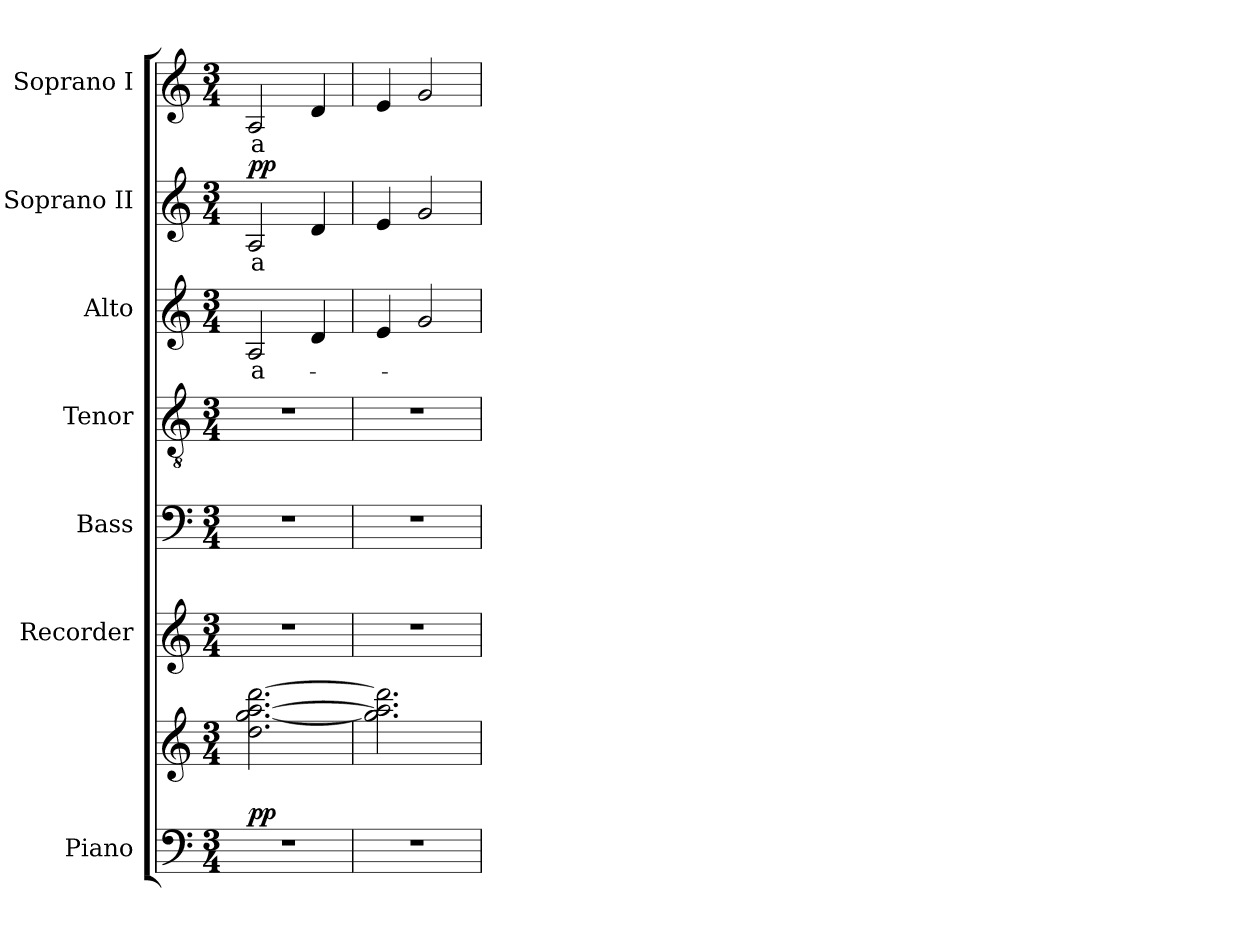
**kern	**kern	**dynam	**kern	**kern	**kern	**kern	**text	**kern	**text	**dynam	**kern	**text
*part7	*part7	*part7	*part6	*part5	*part4	*part3	*part3	*part2	*part2	*part2	*part1	*part1
*staff8	*staff7	*staff7/8	*staff6	*staff5	*staff4	*staff3	*staff3	*staff2	*staff2	*staff2	*staff1	*staff1
*I"Piano	*	*	*I"Recorder	*I"Bass	*I"Tenor	*I"Alto	*	*I"Soprano II	*	*	*I"Soprano I	*
*I'Pno.	*	*	*I'R.	*I'B.	*I'T.	*I'A.	*	*I'S.2	*	*	*I'S.1	*
*clefF4	*clefG2	*	*clefG2	*clefF4	*clefGv2	*clefG2	*	*clefG2	*	*	*clefG2	*
*k[]	*k[]	*	*k[]	*k[]	*k[]	*k[]	*	*k[]	*	*	*k[]	*
*M3/4	*M3/4	*	*M3/4	*M3/4	*M3/4	*M3/4	*	*M3/4	*	*	*M3/4	*
*MM76	*MM76	*	*MM76	*MM76	*MM76	*MM76	*	*MM76	*	*	*MM76	*
=1	=1	=1	=1	=1	=1	=1	=1	=1	=1	=1	=1	=1
!	!	!LO:DY:a=2	!	!	!	!	!	!	!	!LO:DY:a	!	!
2.r	2.dd\ [2.gg\ [2.aa\ [2.ddd\	pp	2.r	2.r	2.r	2A/	a-	2A/	-a	pp	2A/	-a
.	.	.	.	.	.	4d/	.	4d/	.	.	4d/	.
=2	=2	=2	=2	=2	=2	=2	=2	=2	=2	=2	=2	=2
2.r	2.gg\] 2.aa\] 2.ddd\]	.	2.r	2.r	2.r	4e/	.	4e/	.	.	4e/	.
.	.	.	.	.	.	2g/	.	2g/	.	.	2g/	.
=	=	=	=	=	=	=	=	=	=	=	=	=
*-	*-	*-	*-	*-	*-	*-	*-	*-	*-	*-	*-	*-
